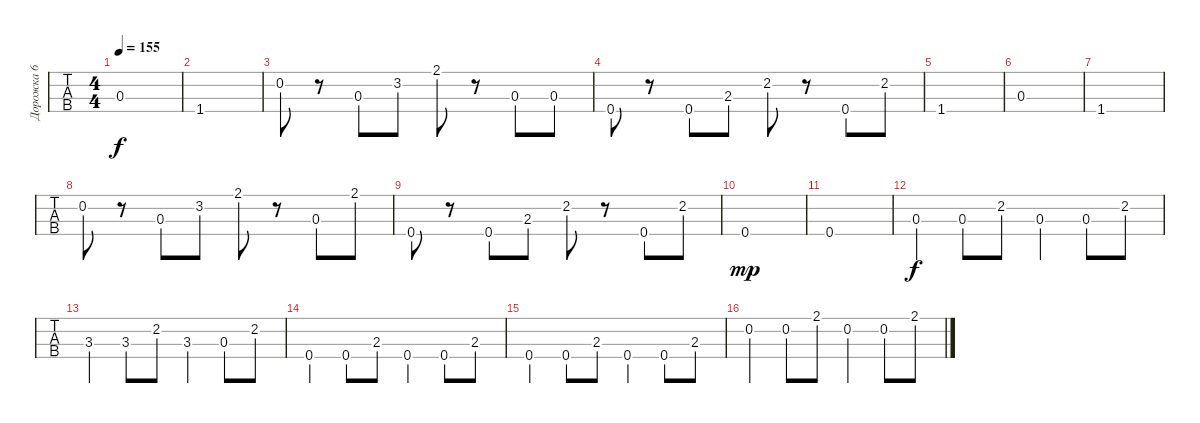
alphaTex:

\track ("Дорожка 6" "Дорожка 6") {instrument acousticguitarsteel}
\staff {tabs}
\tuning (G2 D2 A1 E1) {hide}
\ts (4 4)
\tempo 155
\clef f4
\ks c
0.3.1{dy f} |
1.4.1 |
0.2.8 r.8 0.3.8 3.2.8 2.1.8 r.8 0.3.8 0.3.8 |
0.4.8 r.8 0.4.8 2.3.8 2.2.8 r.8 0.4.8 2.2.8 |
1.4.1 |
0.3.1 |
1.4.1 |
0.2.8 r.8 0.3.8 3.2.8 2.1.8 r.8 0.3.8 2.1.8 |
0.4.8 r.8 0.4.8 2.3.8 2.2.8 r.8 0.4.8 2.2.8 |
0.4.1{dy mp} |
0.4.1 |
0.3.4{dy f} 0.3.8 2.2.8 0.3.4 0.3.8 2.2.8 |
3.3.4 3.3.8 2.2.8 3.3.4 0.3.8 2.2.8 |
0.4.4 0.4.8 2.3.8 0.4.4 0.4.8 2.3.8 |
0.4.4 0.4.8 2.3.8 0.4.4 0.4.8 2.3.8 |
0.2.4 0.2.8 2.1.8 0.2.4 0.2.8 2.1.8
